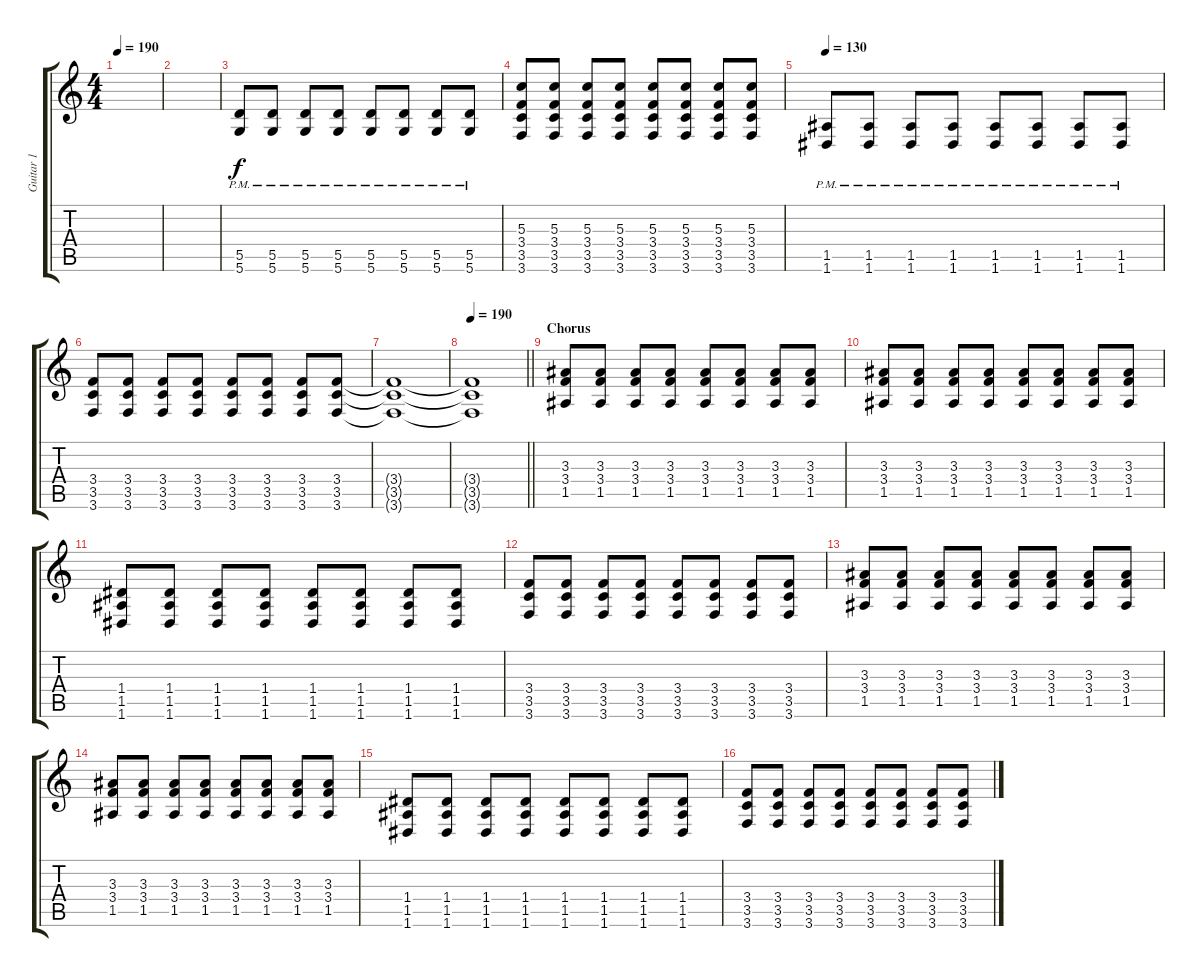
\track ("Guitar 1" "Guitar 1") {instrument distortionguitar}
\staff {score tabs}
\tuning (E4 B3 G3 D3 A2 D2) {hide}
\ts (4 4)
\tempo 190
\clef g2
\ks c
|
|
(5.5{pm} 5.6{pm}).8 (5.5{pm} 5.6{pm}).8 (5.5{pm} 5.6{pm}).8 (5.5{pm} 5.6{pm}).8 (5.5{pm} 5.6{pm}).8 (5.5{pm} 5.6{pm}).8 (5.5{pm} 5.6{pm}).8 (5.5{pm} 5.6{pm}).8 |
(5.3 3.4 3.5 3.6).8 (5.3 3.4 3.5 3.6).8 (5.3 3.4 3.5 3.6).8 (5.3 3.4 3.5 3.6).8 (5.3 3.4 3.5 3.6).8 (5.3 3.4 3.5 3.6).8 (5.3 3.4 3.5 3.6).8 (5.3 3.4 3.5 3.6).8 |
\tempo 130
(1.5{pm} 1.6{pm}).8 (1.5{pm} 1.6{pm}).8 (1.5{pm} 1.6{pm}).8 (1.5{pm} 1.6{pm}).8 (1.5{pm} 1.6{pm}).8 (1.5{pm} 1.6{pm}).8 (1.5{pm} 1.6{pm}).8 (1.5{pm} 1.6{pm}).8 |
(3.4 3.5 3.6).8 (3.4 3.5 3.6).8 (3.4 3.5 3.6).8 (3.4 3.5 3.6).8 (3.4 3.5 3.6).8 (3.4 3.5 3.6).8 (3.4 3.5 3.6).8 (3.4 3.5 3.6).8 |
(3.4{t} 3.5{t} 3.6{t}).1 |
\tempo 190
\barLineRight lightlight
(3.4{t} 3.5{t} 3.6{t}).1 |
\section ("" "Chorus")
(3.3 3.4 1.5).8 (3.3 3.4 1.5).8 (3.3 3.4 1.5).8 (3.3 3.4 1.5).8 (3.3 3.4 1.5).8 (3.3 3.4 1.5).8 (3.3 3.4 1.5).8 (3.3 3.4 1.5).8 |
(3.3 3.4 1.5).8 (3.3 3.4 1.5).8 (3.3 3.4 1.5).8 (3.3 3.4 1.5).8 (3.3 3.4 1.5).8 (3.3 3.4 1.5).8 (3.3 3.4 1.5).8 (3.3 3.4 1.5).8 |
(1.4 1.5 1.6).8 (1.4 1.5 1.6).8 (1.4 1.5 1.6).8 (1.4 1.5 1.6).8 (1.4 1.5 1.6).8 (1.4 1.5 1.6).8 (1.4 1.5 1.6).8 (1.4 1.5 1.6).8 |
(3.4 3.5 3.6).8 (3.4 3.5 3.6).8 (3.4 3.5 3.6).8 (3.4 3.5 3.6).8 (3.4 3.5 3.6).8 (3.4 3.5 3.6).8 (3.4 3.5 3.6).8 (3.4 3.5 3.6).8 |
(3.3 3.4 1.5).8 (3.3 3.4 1.5).8 (3.3 3.4 1.5).8 (3.3 3.4 1.5).8 (3.3 3.4 1.5).8 (3.3 3.4 1.5).8 (3.3 3.4 1.5).8 (3.3 3.4 1.5).8 |
(3.3 3.4 1.5).8 (3.3 3.4 1.5).8 (3.3 3.4 1.5).8 (3.3 3.4 1.5).8 (3.3 3.4 1.5).8 (3.3 3.4 1.5).8 (3.3 3.4 1.5).8 (3.3 3.4 1.5).8 |
(1.4 1.5 1.6).8 (1.4 1.5 1.6).8 (1.4 1.5 1.6).8 (1.4 1.5 1.6).8 (1.4 1.5 1.6).8 (1.4 1.5 1.6).8 (1.4 1.5 1.6).8 (1.4 1.5 1.6).8 |
(3.4 3.5 3.6).8 (3.4 3.5 3.6).8 (3.4 3.5 3.6).8 (3.4 3.5 3.6).8 (3.4 3.5 3.6).8 (3.4 3.5 3.6).8 (3.4 3.5 3.6).8 (3.4 3.5 3.6).8
